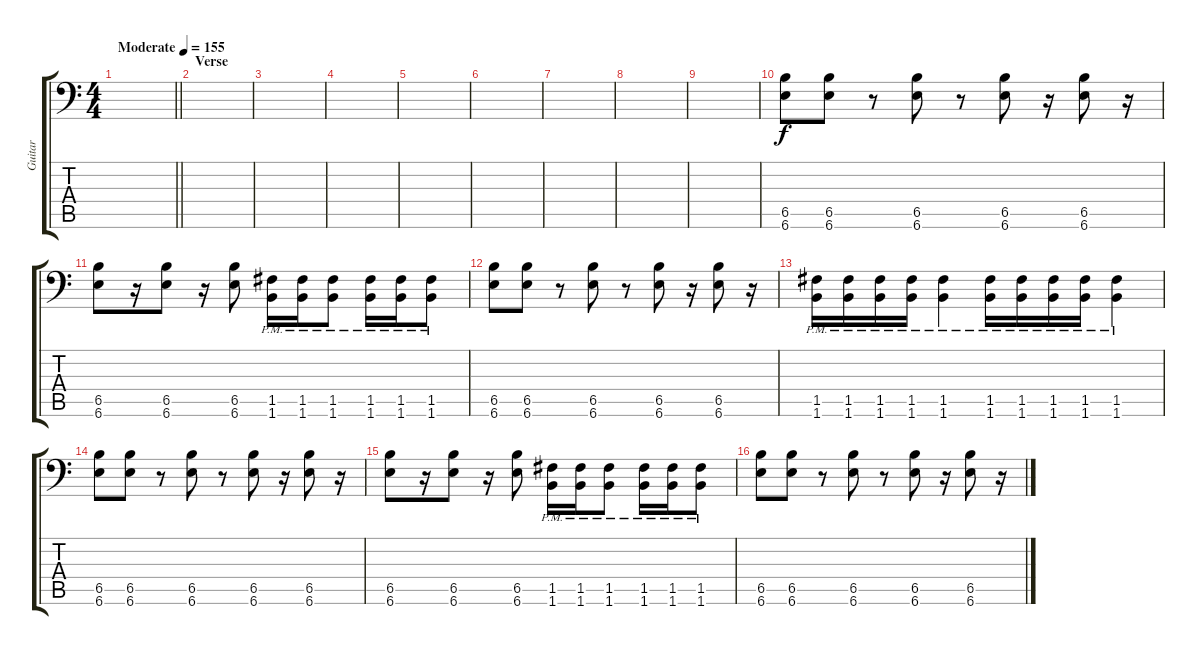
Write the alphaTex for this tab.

\track ("Guitar" "Guitar") {instrument distortionguitar}
\staff {score tabs}
\tuning (C4 G3 Eb3 Bb2 F2 Bb1) {hide}
\ts (4 4)
\tempo (155 "Moderate")
\clef f4
\barLineRight lightlight
\ks c
|
\section ("" "Verse")
|
|
|
|
|
|
|
|
(6.5 6.6).8 (6.5 6.6).8 r.8 (6.5 6.6).8 r.8 (6.5 6.6).8 r.16 (6.5 6.6).8 r.16 |
(6.5 6.6).8 r.16 (6.5 6.6).8 r.16 (6.5 6.6).8 (1.5{pm} 1.6{pm}).16 (1.5{pm} 1.6{pm}).16 (1.5{pm} 1.6{pm}).8 (1.5{pm} 1.6{pm}).16 (1.5{pm} 1.6{pm}).16 (1.5{pm} 1.6{pm}).8 |
(6.5 6.6).8 (6.5 6.6).8 r.8 (6.5 6.6).8 r.8 (6.5 6.6).8 r.16 (6.5 6.6).8 r.16 |
(1.5{pm} 1.6{pm}).16 (1.5{pm} 1.6{pm}).16 (1.5{pm} 1.6{pm}).16 (1.5{pm} 1.6{pm}).16 (1.5{pm} 1.6{pm}).4 (1.5{pm} 1.6{pm}).16 (1.5{pm} 1.6{pm}).16 (1.5{pm} 1.6{pm}).16 (1.5{pm} 1.6{pm}).16 (1.5{pm} 1.6{pm}).4 |
(6.5 6.6).8 (6.5 6.6).8 r.8 (6.5 6.6).8 r.8 (6.5 6.6).8 r.16 (6.5 6.6).8 r.16 |
(6.5 6.6).8 r.16 (6.5 6.6).8 r.16 (6.5 6.6).8 (1.5{pm} 1.6{pm}).16 (1.5{pm} 1.6{pm}).16 (1.5{pm} 1.6{pm}).8 (1.5{pm} 1.6{pm}).16 (1.5{pm} 1.6{pm}).16 (1.5{pm} 1.6{pm}).8 |
(6.5 6.6).8 (6.5 6.6).8 r.8 (6.5 6.6).8 r.8 (6.5 6.6).8 r.16 (6.5 6.6).8 r.16
